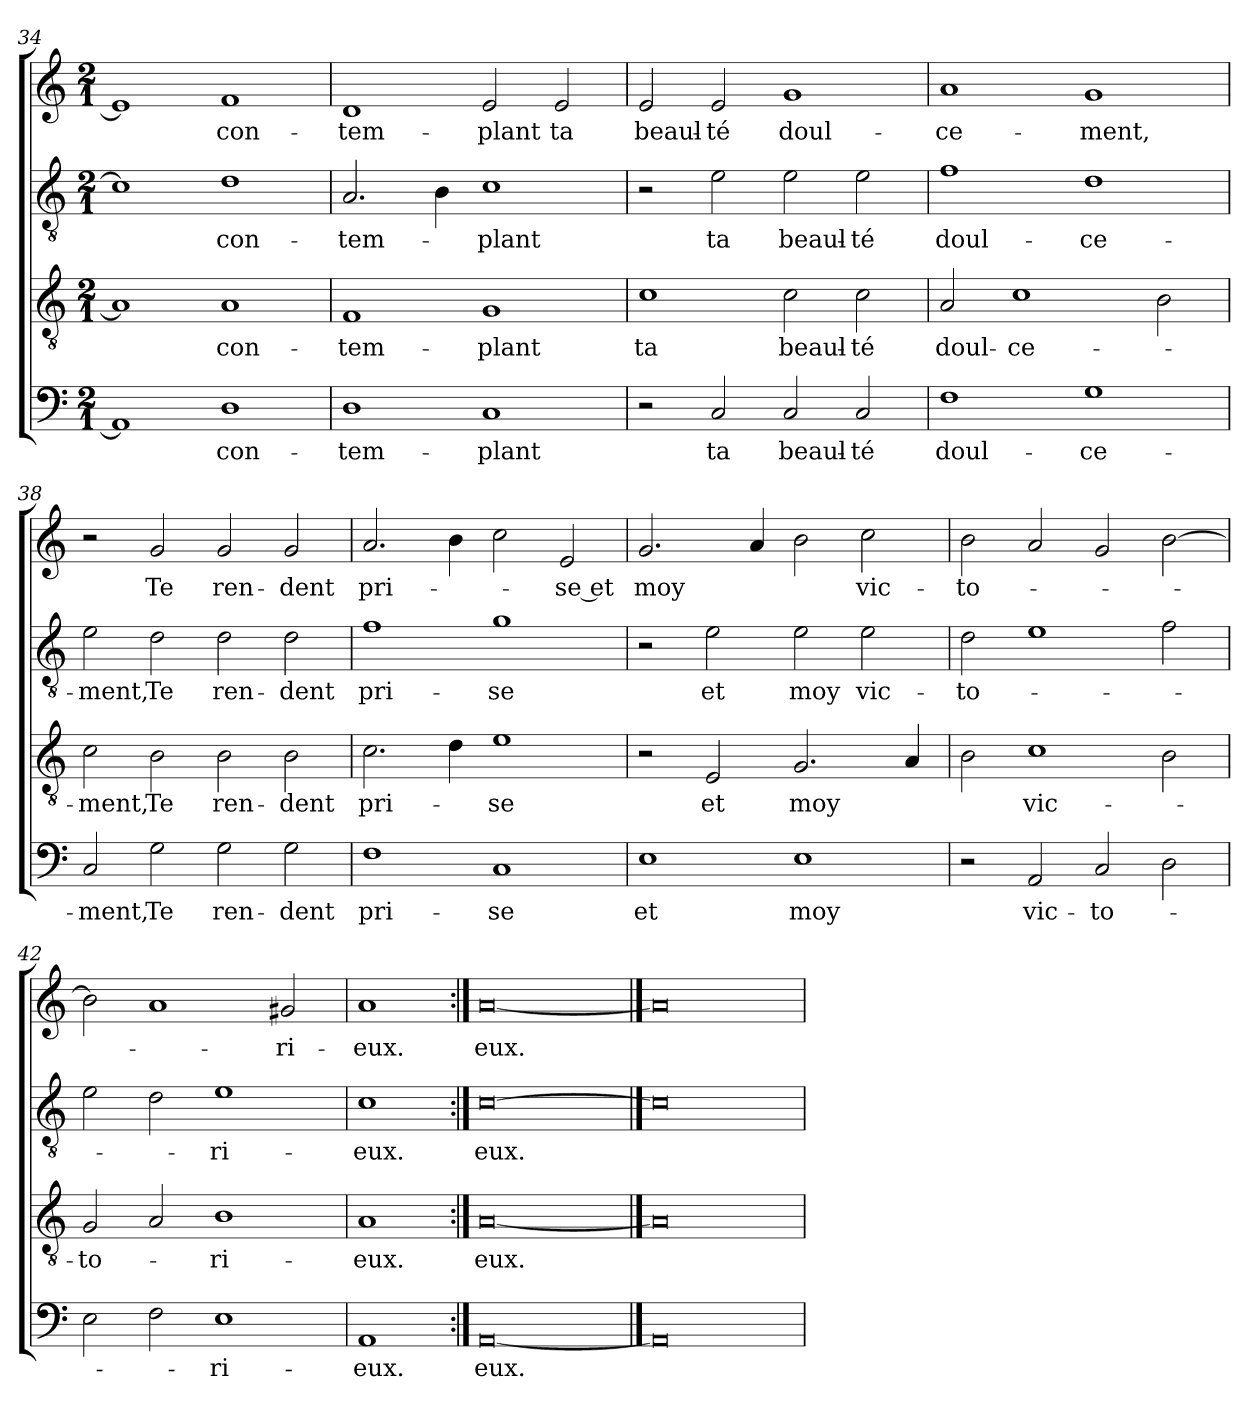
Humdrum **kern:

**kern	**text	**kern	**text	**kern	**text	**kern	**text
*part4	*part4	*part3	*part3	*part2	*part2	*part1	*part1
*staff4	*staff4	*staff3	*staff3	*staff2	*staff2	*staff1	*staff1
*clefF4	*	*clefGv2	*	*clefGv2	*	*clefG2	*
*	*	*ITrd-7c-12	*	*ITrd-7c-12	*	*	*
*k[]	*	*k[]	*	*k[]	*	*k[]	*
*C:	*	*C:	*	*C:	*	*C:	*
*M2/1	*	*M2/1	*	*M2/1	*	*M2/1	*
=34	=34	=34	=34	=34	=34	=34	=34
1AA/]	.	1a/]	.	1cc\]	.	1e/]	.
1D\	con-	1a/	con-	1dd\	con-	1f/	con-
=35	=35	=35	=35	=35	=35	=35	=35
1D\	-tem-	1f/	-tem-	2.a/	-tem-	1d/	-tem-
.	.	.	.	4b\	.	.	.
1C/	-plant	1g/	-plant	1cc\	-plant	2e/	-plant
.	.	.	.	.	.	2e/	ta
=36	=36	=36	=36	=36	=36	=36	=36
2r	.	1cc\	ta	2r	.	2e/	beaul-
2C/	ta	.	.	2ee\	ta	2e/	-té
2C/	beaul-	2cc\	beaul-	2ee\	beaul-	1g/	doul-
2C/	-té	2cc\	-té	2ee\	-té	.	.
=37	=37	=37	=37	=37	=37	=37	=37
1F\	doul-	2a/	doul-	1ff\	doul-	1a/	-ce-
.	.	1cc\	-ce-	.	.	.	.
1G\	-ce-	.	.	1dd\	-ce-	1g/	-ment,
.	.	2b\	.	.	.	.	.
=38	=38	=38	=38	=38	=38	=38	=38
2C/	-ment,	2cc\	-ment,	2ee\	-ment,	2r	.
2G\	Te	2b\	Te	2dd\	Te	2g/	Te
2G\	ren-	2b\	ren-	2dd\	ren-	2g/	ren-
2G\	-dent	2b\	-dent	2dd\	-dent	2g/	-dent
!!LO:PB:g=z
=39	=39	=39	=39	=39	=39	=39	=39
1F\	pri-	2.cc\	pri-	1ff\	pri-	2.a/	pri-
.	.	4dd\	.	.	.	4b\	.
1C/	-se	1ee\	-se	1gg\	-se	2cc\	.
.	.	.	.	.	.	2e/	-se et
=40	=40	=40	=40	=40	=40	=40	=40
1E\	et	2r	.	2r	.	2.g/	moy
.	.	2e/	et	2ee\	et	.	.
.	.	.	.	.	.	4a/	.
1E\	moy	2.g/	moy	2ee\	moy	2b\	.
.	.	.	.	2ee\	vic-	2cc\	vic-
.	.	4a/	.	.	.	.	.
=41	=41	=41	=41	=41	=41	=41	=41
2r	.	2b\	.	2dd\	-to-	2b\	-to-
2AA/	vic-	1cc\	vic-	1ee\	.	2a/	.
2C/	-to-	.	.	.	.	2g/	.
2D\	.	2b\	.	2ff\	.	[2b\	.
=42	=42	=42	=42	=42	=42	=42	=42
2E\	.	2g/	-to-	2ee\	.	2b\]	.
2F\	.	2a/	.	2dd\	.	1a/	.
1E\	-ri-	1b\	-ri-	1ee\	-ri-	.	.
.	.	.	.	.	.	2g#X/	-ri-
=43	=43	=43	=43	=43	=43	=43	=43
1AA/	-eux.	1a/	-eux.	1cc\	-eux.	1a/	-eux.
=44:|!	=44:|!	=44:|!	=44:|!	=44:|!	=44:|!	=44:|!	=44:|!
[0AA/	eux.	[0a/	eux.	[0cc\	eux.	[0a/	eux.
==45	==45	==45	==45	==45	==45	==45	==45
0AA/]	.	0a/]	.	0cc\]	.	0a/]	.
=	=	=	=	=	=	=	=
*-	*-	*-	*-	*-	*-	*-	*-
